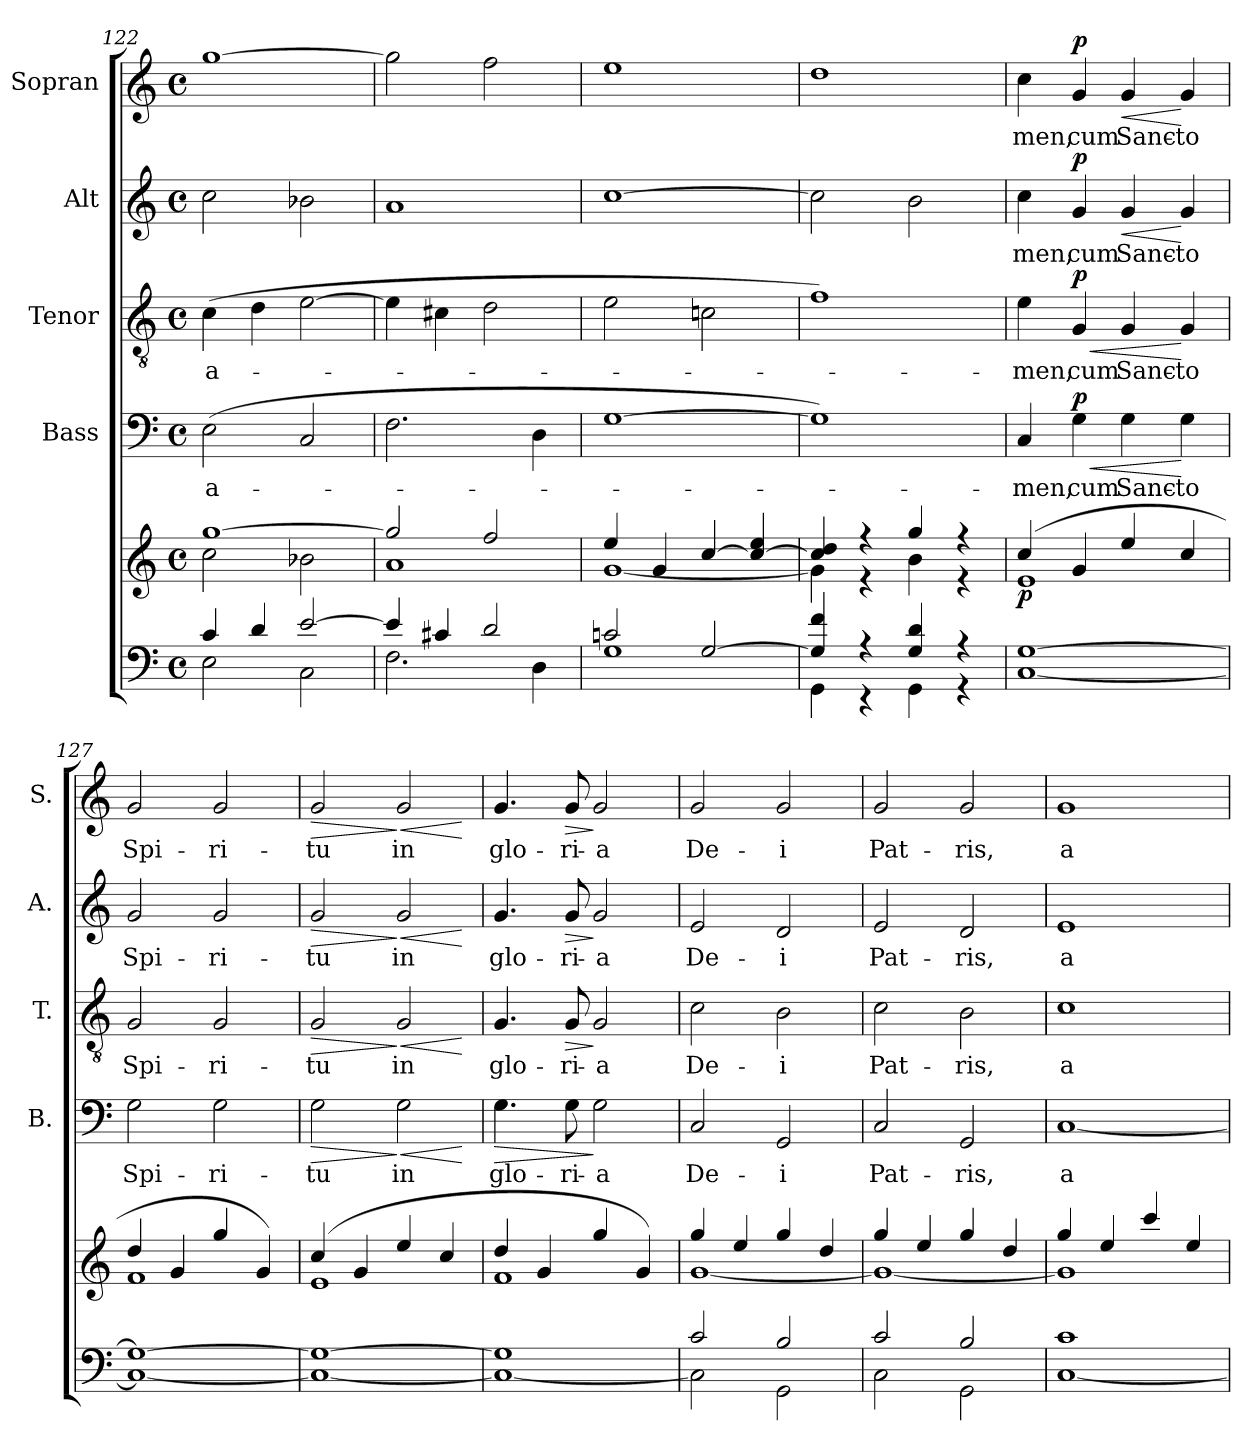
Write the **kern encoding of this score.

**kern	**kern	**dynam	**kern	**text	**dynam	**kern	**text	**dynam	**kern	**text	**dynam	**kern	**text	**dynam
*part5	*part5	*part5	*part4	*part4	*part4	*part3	*part3	*part3	*part2	*part2	*part2	*part1	*part1	*part1
*staff6	*staff5	*staff5/6	*staff4	*staff4	*staff4	*staff3	*staff3	*staff3	*staff2	*staff2	*staff2	*staff1	*staff1	*staff1
*	*	*	*I"Bass	*	*	*I"Tenor	*	*	*I"Alt	*	*	*I"Sopran	*	*
*	*	*	*I'B.	*	*	*I'T.	*	*	*I'A.	*	*	*I'S.	*	*
*clefF4	*clefG2	*	*clefF4	*	*	*clefGv2	*	*	*clefG2	*	*	*clefG2	*	*
*k[]	*k[]	*	*k[]	*	*	*k[]	*	*	*k[]	*	*	*k[]	*	*
*C:	*C:	*	*C:	*	*	*C:	*	*	*C:	*	*	*C:	*	*
*M4/4	*M4/4	*	*M4/4	*	*	*M4/4	*	*	*M4/4	*	*	*M4/4	*	*
*met(c)	*met(c)	*	*met(c)	*	*	*met(c)	*	*	*met(c)	*	*	*met(c)	*	*
=122	=122	=122	=122	=122	=122	=122	=122	=122	=122	=122	=122	=122	=122	=122
*^	*^	*	*	*	*	*	*	*	*	*	*	*	*	*
!	!	!	!	!	!	!LO:LY:b	!	!	!LO:LY:b	!	!	!	!	!	!	!
4c/	2E\	[>1gg	2cc\	.	(>2E\	a-	.	(>4c\	a-	.	2cc\	.	.	[1gg	.	.
4d/	.	.	.	.	.	.	.	4d\	.	.	.	.	.	.	.	.
[>2e/	2C\	.	2b-X\	.	2C/	.	.	[2e\	.	.	2b-X\	.	.	.	.	.
=123	=123	=123	=123	=123	=123	=123	=123	=123	=123	=123	=123	=123	=123	=123	=123	=123
4e/]	2.F\	2gg/]	1a	.	2.F\	.	.	4e\]	.	.	1a	.	.	2gg\]	.	.
4c#X/	.	.	.	.	.	.	.	4c#X\	.	.	.	.	.	.	.	.
2d/	.	2ff/	.	.	.	.	.	2d\	.	.	.	.	.	2ff\	.	.
.	4D\	.	.	.	4D\	.	.	.	.	.	.	.	.	.	.	.
!!LO:PB:g=z
=124	=124	=124	=124	=124	=124	=124	=124	=124	=124	=124	=124	=124	=124	=124	=124	=124
2cn/	1G	4ee/	[<1g	.	[1G	.	.	2e\	.	.	[1cc	.	.	1ee	.	.
.	.	4g/	.	.	.	.	.	.	.	.	.	.	.	.	.	.
[>2G/	.	[>4cc/	.	.	.	.	.	2cn\	.	.	.	.	.	.	.	.
.	.	4cc/_ 4ee/	.	.	.	.	.	.	.	.	.	.	.	.	.	.
=125	=125	=125	=125	=125	=125	=125	=125	=125	=125	=125	=125	=125	=125	=125	=125	=125
4G/] 4f/	4GG\	4cc/] 4dd/	4g\]	.	1G])	.	.	1f)	.	.	2cc\]	.	.	1dd	.	.
4r	4r	4r	4r	.	.	.	.	.	.	.	.	.	.	.	.	.
4G/ 4d/	4GG\	4gg/	4b\	.	.	.	.	.	.	.	2b\	.	.	.	.	.
4r	4r	4r	4r	.	.	.	.	.	.	.	.	.	.	.	.	.
=126	=126	=126	=126	=126	=126	=126	=126	=126	=126	=126	=126	=126	=126	=126	=126	=126
!	!	!	!	!LO:DY:b	!	!LO:LY:b	!	!	!LO:LY:b	!	!	!LO:LY:b	!	!	!LO:LY:b	!
[>1G	[<1C	(4cc/	1e	p	4C/	-men,	.	4e\	-men,	.	4cc\	-men,	.	4cc\	-men,	.
!	!	!	!	!	!	!LO:LY:b	!LO:HP:b	!	!LO:LY:b	!LO:HP:b	!	!LO:LY:b	!	!	!LO:LY:b	!
!	!	!	!	!	!	!	!LO:DY:n=1:a	!	!	!LO:DY:n=1:a	!	!	!LO:DY:a	!	!	!LO:DY:a
.	.	4g/	.	.	4G\	cum	< p	4G/	cum	< p	4g/	cum	p	4g/	cum	p
!	!	!	!	!	!	!LO:LY:b	!	!	!LO:LY:b	!	!	!LO:LY:b	!LO:HP:b	!	!LO:LY:b	!LO:HP:b
.	.	4ee/	.	.	4G\	Sanc-	.	4G/	Sanc-	.	4g/	Sanc-	<	4g/	Sanc-	<
!	!	!	!	!	!	!LO:LY:b	!	!	!LO:LY:b	!	!	!LO:LY:b	!	!	!LO:LY:b	!
.	.	4cc/	.	.	4G\	-to	[	4G/	-to	[	4g/	-to	[	4g/	-to	[
=127	=127	=127	=127	=127	=127	=127	=127	=127	=127	=127	=127	=127	=127	=127	=127	=127
!	!	!	!	!	!	!LO:LY:b	!	!	!LO:LY:b	!	!	!LO:LY:b	!	!	!LO:LY:b	!
1G_	1C_	4dd/	1f	.	2G\	Spi-	.	2G/	Spi-	.	2g/	Spi-	.	2g/	Spi-	.
.	.	4g/	.	.	.	.	.	.	.	.	.	.	.	.	.	.
!	!	!	!	!	!	!LO:LY:b	!	!	!LO:LY:b	!	!	!LO:LY:b	!	!	!LO:LY:b	!
.	.	4gg/	.	.	2G\	-ri-	.	2G/	-ri-	.	2g/	-ri-	.	2g/	-ri-	.
.	.	4g/)	.	.	.	.	.	.	.	.	.	.	.	.	.	.
=128	=128	=128	=128	=128	=128	=128	=128	=128	=128	=128	=128	=128	=128	=128	=128	=128
!	!	!	!	!	!	!LO:LY:b	!LO:HP:b	!	!LO:LY:b	!LO:HP:b	!	!LO:LY:b	!LO:HP:b	!	!LO:LY:b	!LO:HP:b
1G_	1C_	(4cc/	1e	.	2G\	-tu	>	2G/	-tu	>	2g/	-tu	>	2g/	-tu	>
.	.	4g/	.	.	.	.	.	.	.	.	.	.	.	.	.	.
!	!	!	!	!	!	!LO:LY:b	!LO:HP:n=1:b	!	!LO:LY:b	!LO:HP:n=1:b	!	!LO:LY:b	!LO:HP:n=1:b	!	!LO:LY:b	!LO:HP:n=1:b
.	.	4ee/	.	.	2G\	in	] <	2G/	in	] <	2g/	in	] <	2g/	in	] <
.	.	4cc/	.	.	.	.	.	.	.	.	.	.	.	.	.	.
*v	*v	*	*	*	*	*	*	*	*	*	*	*	*	*	*	*
*	*v	*v	*	*	*	*	*	*	*	*	*	*	*	*	*
.	.	.	.	.	[	.	.	[	.	.	[	.	.	[
!!LO:PB:g=z
=129	=129	=129	=129	=129	=129	=129	=129	=129	=129	=129	=129	=129	=129	=129
*^	*^	*	*	*	*	*	*	*	*	*	*	*	*	*
!	!	!	!	!	!	!LO:LY:b	!LO:HP:b	!	!LO:LY:b	!	!	!LO:LY:b	!	!	!LO:LY:b	!
1G]	1C_	4dd/	1f	.	4.G\	glo-	>	4.G/	glo-	.	4.g/	glo-	.	4.g/	glo-	.
.	.	4g/	.	.	.	.	.	.	.	.	.	.	.	.	.	.
!	!	!	!	!	!	!LO:LY:b	!	!	!LO:LY:b	!LO:HP:b	!	!LO:LY:b	!LO:HP:b	!	!LO:LY:b	!LO:HP:b
.	.	.	.	.	8G\	-ri-	.	8G/	-ri-	>	8g/	-ri-	>	8g/	-ri-	>
!	!	!	!	!	!	!LO:LY:b	!	!	!LO:LY:b	!	!	!LO:LY:b	!	!	!LO:LY:b	!
.	.	4gg/	.	.	2G\	-a	]	2G/	-a	]	2g/	-a	]	2g/	-a	]
.	.	4g/)	.	.	.	.	.	.	.	.	.	.	.	.	.	.
=130	=130	=130	=130	=130	=130	=130	=130	=130	=130	=130	=130	=130	=130	=130	=130	=130
!	!	!	!	!	!	!LO:LY:b	!	!	!LO:LY:b	!	!	!LO:LY:b	!	!	!LO:LY:b	!
2c/	2C\]	4gg/	[<1g	.	2C/	De-	.	2c\	De-	.	2e/	De-	.	2g/	De-	.
.	.	4ee/	.	.	.	.	.	.	.	.	.	.	.	.	.	.
!	!	!	!	!	!	!LO:LY:b	!	!	!LO:LY:b	!	!	!LO:LY:b	!	!	!LO:LY:b	!
2B/	2GG\	4gg/	.	.	2GG/	-i	.	2B\	-i	.	2d/	-i	.	2g/	-i	.
.	.	4dd/	.	.	.	.	.	.	.	.	.	.	.	.	.	.
=131	=131	=131	=131	=131	=131	=131	=131	=131	=131	=131	=131	=131	=131	=131	=131	=131
!	!	!	!	!	!	!LO:LY:b	!	!	!LO:LY:b	!	!	!LO:LY:b	!	!	!LO:LY:b	!
2c/	2C\	4gg/	1g_	.	2C/	Pat-	.	2c\	Pat-	.	2e/	Pat-	.	2g/	Pat-	.
.	.	4ee/	.	.	.	.	.	.	.	.	.	.	.	.	.	.
!	!	!	!	!	!	!LO:LY:b	!	!	!LO:LY:b	!	!	!LO:LY:b	!	!	!LO:LY:b	!
2B/	2GG\	4gg/	.	.	2GG/	-ris,	.	2B\	-ris,	.	2d/	-ris,	.	2g/	-ris,	.
.	.	4dd/	.	.	.	.	.	.	.	.	.	.	.	.	.	.
=132	=132	=132	=132	=132	=132	=132	=132	=132	=132	=132	=132	=132	=132	=132	=132	=132
!	!	!	!	!	!	!LO:LY:b	!	!	!LO:LY:b	!	!	!LO:LY:b	!	!	!LO:LY:b	!
1c	[<1C	4gg/	1g]	.	[1C	a-	.	1c	a-	.	1e	a-	.	1g	a-	.
.	.	4ee/	.	.	.	.	.	.	.	.	.	.	.	.	.	.
.	.	4ccc/	.	.	.	.	.	.	.	.	.	.	.	.	.	.
.	.	4ee/	.	.	.	.	.	.	.	.	.	.	.	.	.	.
*v	*v	*	*	*	*	*	*	*	*	*	*	*	*	*	*	*
*	*v	*v	*	*	*	*	*	*	*	*	*	*	*	*	*
=	=	=	=	=	=	=	=	=	=	=	=	=	=	=
*-	*-	*-	*-	*-	*-	*-	*-	*-	*-	*-	*-	*-	*-	*-
